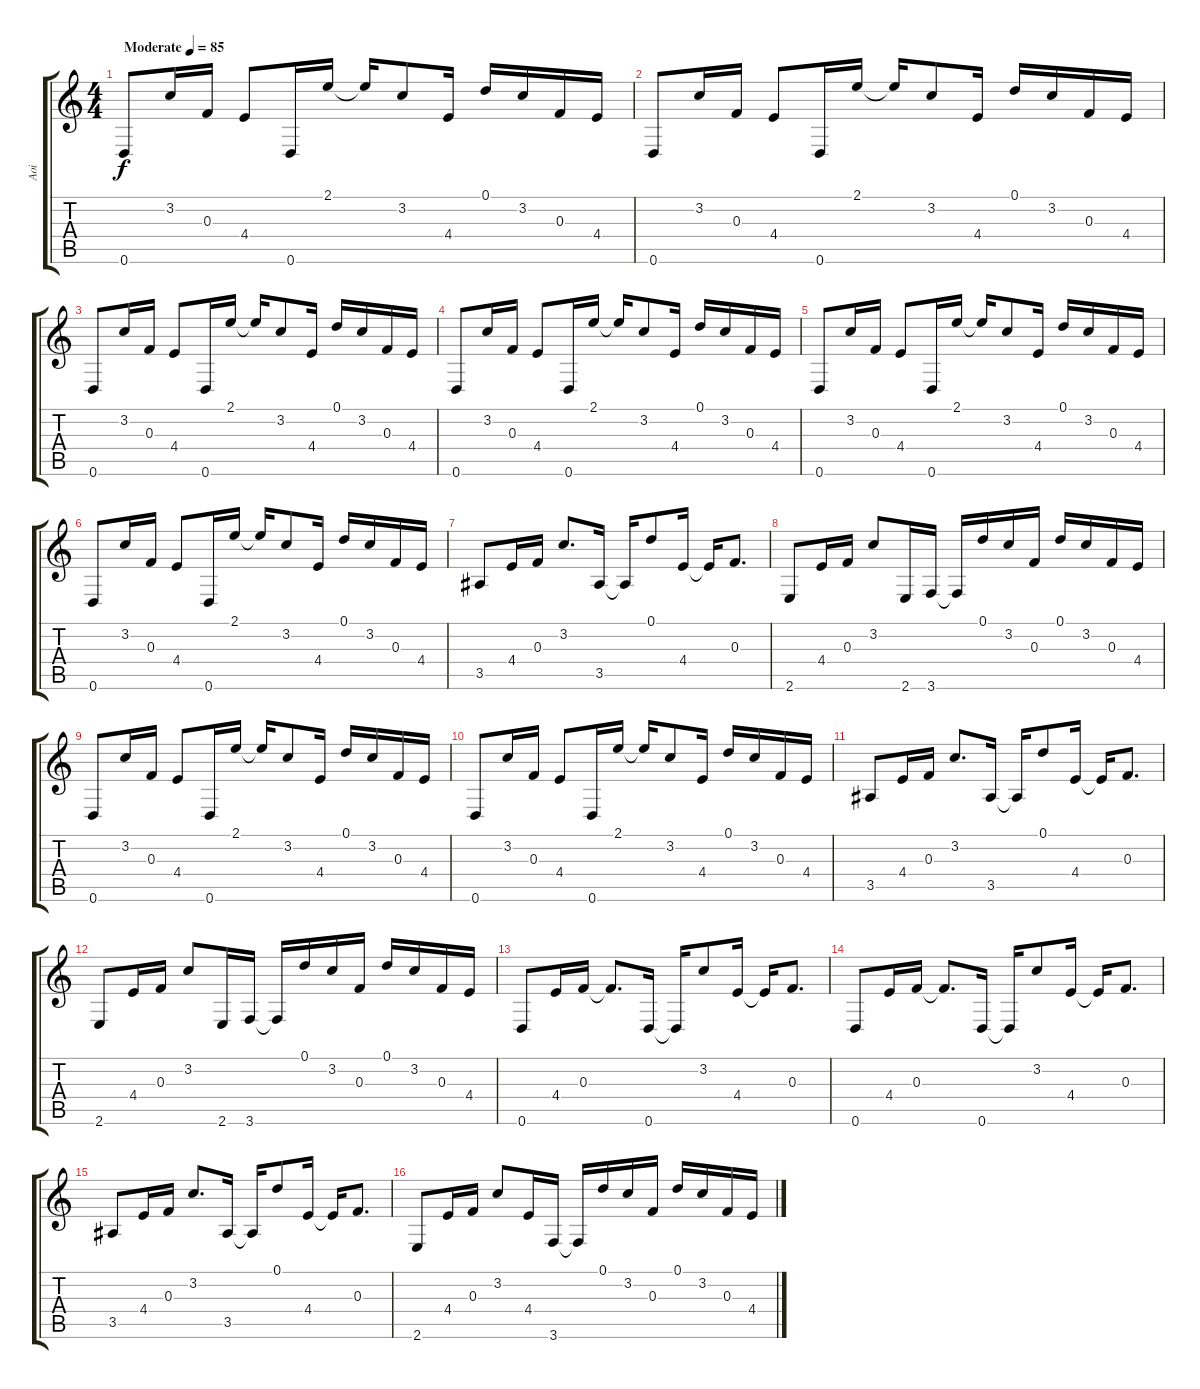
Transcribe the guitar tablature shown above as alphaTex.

\track ("Aoi" "Aoi") {instrument acousticguitarsteel}
\staff {score tabs}
\tuning (D4 A3 F3 C3 G2 D2) {hide}
\ts (4 4)
\tempo (85 "Moderate")
\clef g2
\ks c
0.6.8{dy f instrument acousticguitarsteel} 3.2.16 0.3.16 4.4.8 0.6.16 2.1.16 2.1{t}.16 3.2.8 4.4.16 0.1.16 3.2.16 0.3.16 4.4.16 |
0.6.8 3.2.16 0.3.16 4.4.8 0.6.16 2.1.16 2.1{t}.16 3.2.8 4.4.16 0.1.16 3.2.16 0.3.16 4.4.16 |
0.6.8 3.2.16 0.3.16 4.4.8 0.6.16 2.1.16 2.1{t}.16 3.2.8 4.4.16 0.1.16 3.2.16 0.3.16 4.4.16 |
0.6.8 3.2.16 0.3.16 4.4.8 0.6.16 2.1.16 2.1{t}.16 3.2.8 4.4.16 0.1.16 3.2.16 0.3.16 4.4.16 |
0.6.8 3.2.16 0.3.16 4.4.8 0.6.16 2.1.16 2.1{t}.16 3.2.8 4.4.16 0.1.16 3.2.16 0.3.16 4.4.16 |
0.6.8 3.2.16 0.3.16 4.4.8 0.6.16 2.1.16 2.1{t}.16 3.2.8 4.4.16 0.1.16 3.2.16 0.3.16 4.4.16 |
3.5.8 4.4.16 0.3.16 3.2.8{d} 3.5.16 3.5{t}.16 0.1.8 4.4.16 4.4{t}.16 0.3.8{d} |
2.6.8 4.4.16 0.3.16 3.2.8 2.6.16 3.6.16 3.6{t}.16 0.1.16 3.2.16 0.3.16 0.1.16 3.2.16 0.3.16 4.4.16 |
0.6.8 3.2.16 0.3.16 4.4.8 0.6.16 2.1.16 2.1{t}.16 3.2.8 4.4.16 0.1.16 3.2.16 0.3.16 4.4.16 |
0.6.8 3.2.16 0.3.16 4.4.8 0.6.16 2.1.16 2.1{t}.16 3.2.8 4.4.16 0.1.16 3.2.16 0.3.16 4.4.16 |
3.5.8 4.4.16 0.3.16 3.2.8{d} 3.5.16 3.5{t}.16 0.1.8 4.4.16 4.4{t}.16 0.3.8{d} |
2.6.8 4.4.16 0.3.16 3.2.8 2.6.16 3.6.16 3.6{t}.16 0.1.16 3.2.16 0.3.16 0.1.16 3.2.16 0.3.16 4.4.16 |
0.6.8 4.4.16 0.3.16 0.3{t}.8{d} 0.6.16 0.6{t}.16 3.2.8 4.4.16 4.4{t}.16 0.3.8{d} |
0.6.8 4.4.16 0.3.16 0.3{t}.8{d} 0.6.16 0.6{t}.16 3.2.8 4.4.16 4.4{t}.16 0.3.8{d} |
3.5.8 4.4.16 0.3.16 3.2.8{d} 3.5.16 3.5{t}.16 0.1.8 4.4.16 4.4{t}.16 0.3.8{d} |
2.6.8 4.4.16 0.3.16 3.2.8 4.4.16 3.6.16 3.6{t}.16 0.1.16 3.2.16 0.3.16 0.1.16 3.2.16 0.3.16 4.4.16
